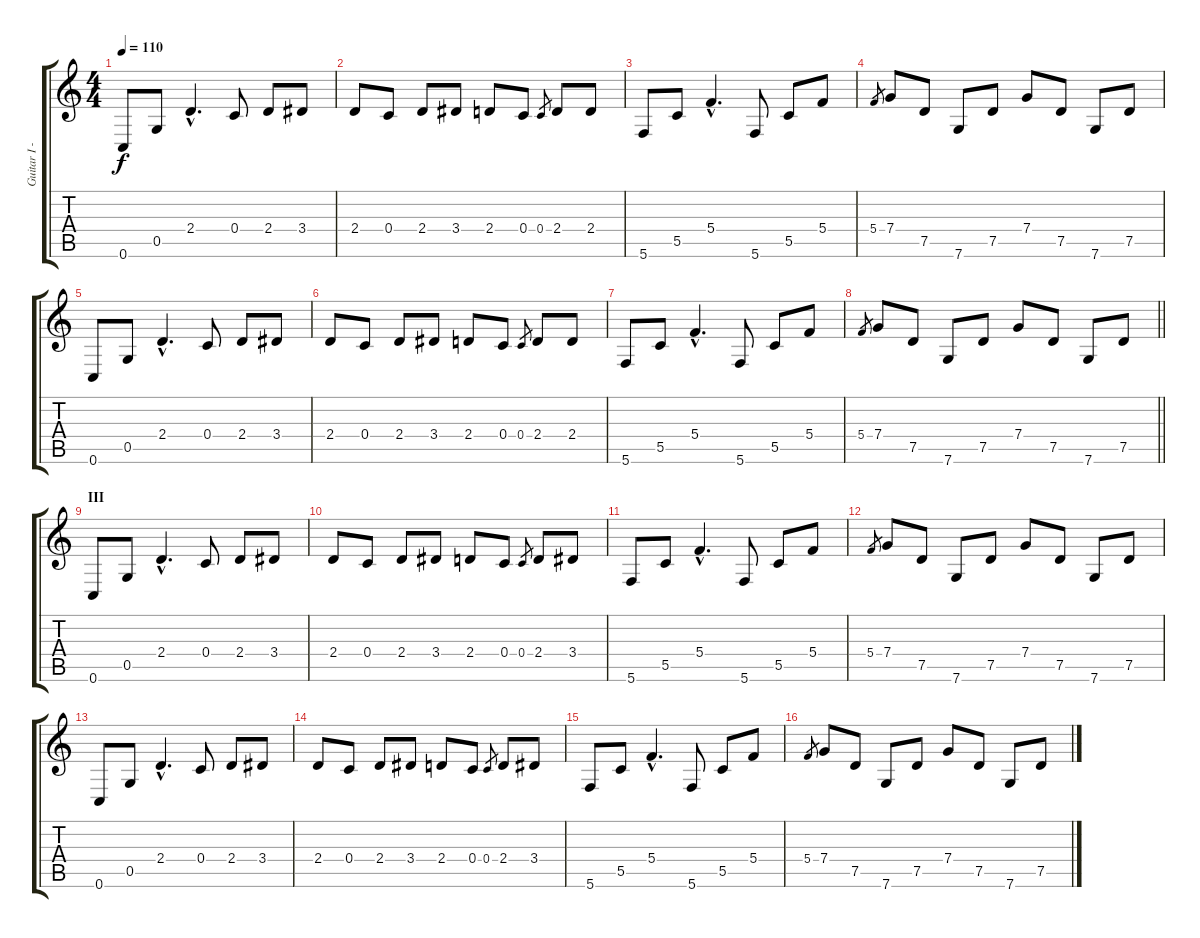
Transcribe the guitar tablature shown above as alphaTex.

\track ("Guitar I - Distortion" "Guitar I -") {instrument distortionguitar}
\staff {score tabs}
\tuning (D4 A3 F3 C3 G2 C2) {hide}
\ts (4 4)
\tempo 110
\clef g2
\ks c
0.6.8{dy f} 0.5.8 2.4{hac}.4{d} 0.4.8 2.4.8 3.4.8 |
2.4.8 0.4.8 2.4.8 3.4.8 2.4.8 0.4.8 0.4.8{gr} 2.4.8 2.4.8 |
5.6.8 5.5.8 5.4{hac}.4{d} 5.6.8 5.5.8 5.4.8 |
5.4.8{gr} 7.4.8 7.5.8 7.6.8 7.5.8 7.4.8 7.5.8 7.6.8 7.5.8 |
0.6.8 0.5.8 2.4{hac}.4{d} 0.4.8 2.4.8 3.4.8 |
2.4.8 0.4.8 2.4.8 3.4.8 2.4.8 0.4.8 0.4.8{gr} 2.4.8 2.4.8 |
5.6.8 5.5.8 5.4{hac}.4{d} 5.6.8 5.5.8 5.4.8 |
\barLineRight lightlight
5.4.8{gr} 7.4.8 7.5.8 7.6.8 7.5.8 7.4.8 7.5.8 7.6.8 7.5.8 |
\section ("" "III")
0.6.8 0.5.8 2.4{hac}.4{d} 0.4.8 2.4.8 3.4.8 |
2.4.8 0.4.8 2.4.8 3.4.8 2.4.8 0.4.8 0.4.8{gr} 2.4.8 3.4.8 |
5.6.8 5.5.8 5.4{hac}.4{d} 5.6.8 5.5.8 5.4.8 |
5.4.8{gr} 7.4.8 7.5.8 7.6.8 7.5.8 7.4.8 7.5.8 7.6.8 7.5.8 |
0.6.8 0.5.8 2.4{hac}.4{d} 0.4.8 2.4.8 3.4.8 |
2.4.8 0.4.8 2.4.8 3.4.8 2.4.8 0.4.8 0.4.8{gr} 2.4.8 3.4.8 |
5.6.8 5.5.8 5.4{hac}.4{d} 5.6.8 5.5.8 5.4.8 |
5.4.8{gr} 7.4.8 7.5.8 7.6.8 7.5.8 7.4.8 7.5.8 7.6.8 7.5.8
